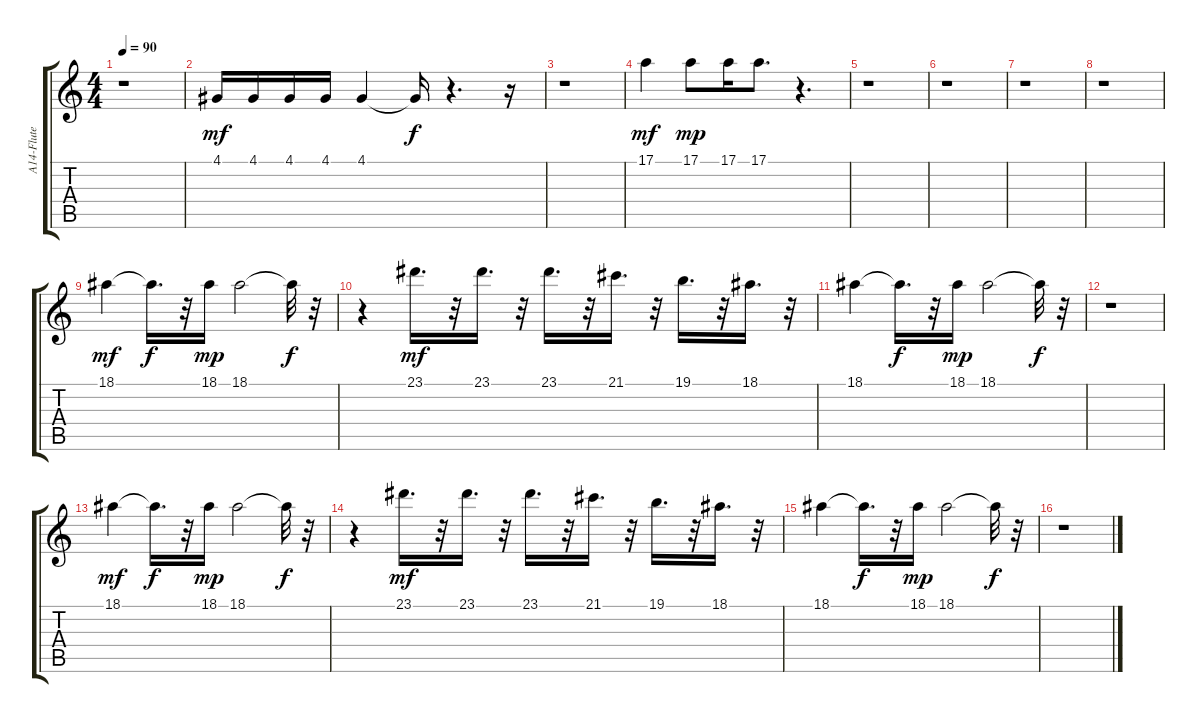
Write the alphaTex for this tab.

\track ("A14-Flute 2   : " "A14-Flute ") {instrument sopranosax}
\staff {score tabs}
\tuning (E4 B3 G3 D3 A2 E2) {hide}
\ts (4 4)
\tempo 90
\clef g2
\ks c
r.1{dy f} |
4.1.16{dy mf} 4.1.16 4.1.16 4.1.16 4.1.4 4.1{t}.16{dy f} r.4{d} r.16 |
r.1 |
17.1.4{dy mf} 17.1.8{dy mp} 17.1.16 17.1.8{d} r.4{d} |
r.1 |
r.1 |
r.1 |
r.1 |
18.1.4{dy mf} 18.1{t}.16{d dy f} r.32 18.1.16{dy mp} 18.1.2 18.1{t}.32{dy f} r.32 |
r.4 23.1.16{d dy mf} r.32 23.1.16{d} r.32 23.1.16{d} r.32 21.1.16{d} r.32 19.1.16{d} r.32 18.1.16{d} r.32 |
18.1.4 18.1{t}.16{d dy f} r.32 18.1.16{dy mp} 18.1.2 18.1{t}.32{dy f} r.32 |
r.1 |
18.1.4{dy mf} 18.1{t}.16{d dy f} r.32 18.1.16{dy mp} 18.1.2 18.1{t}.32{dy f} r.32 |
r.4 23.1.16{d dy mf} r.32 23.1.16{d} r.32 23.1.16{d} r.32 21.1.16{d} r.32 19.1.16{d} r.32 18.1.16{d} r.32 |
18.1.4 18.1{t}.16{d dy f} r.32 18.1.16{dy mp} 18.1.2 18.1{t}.32{dy f} r.32 |
r.1
